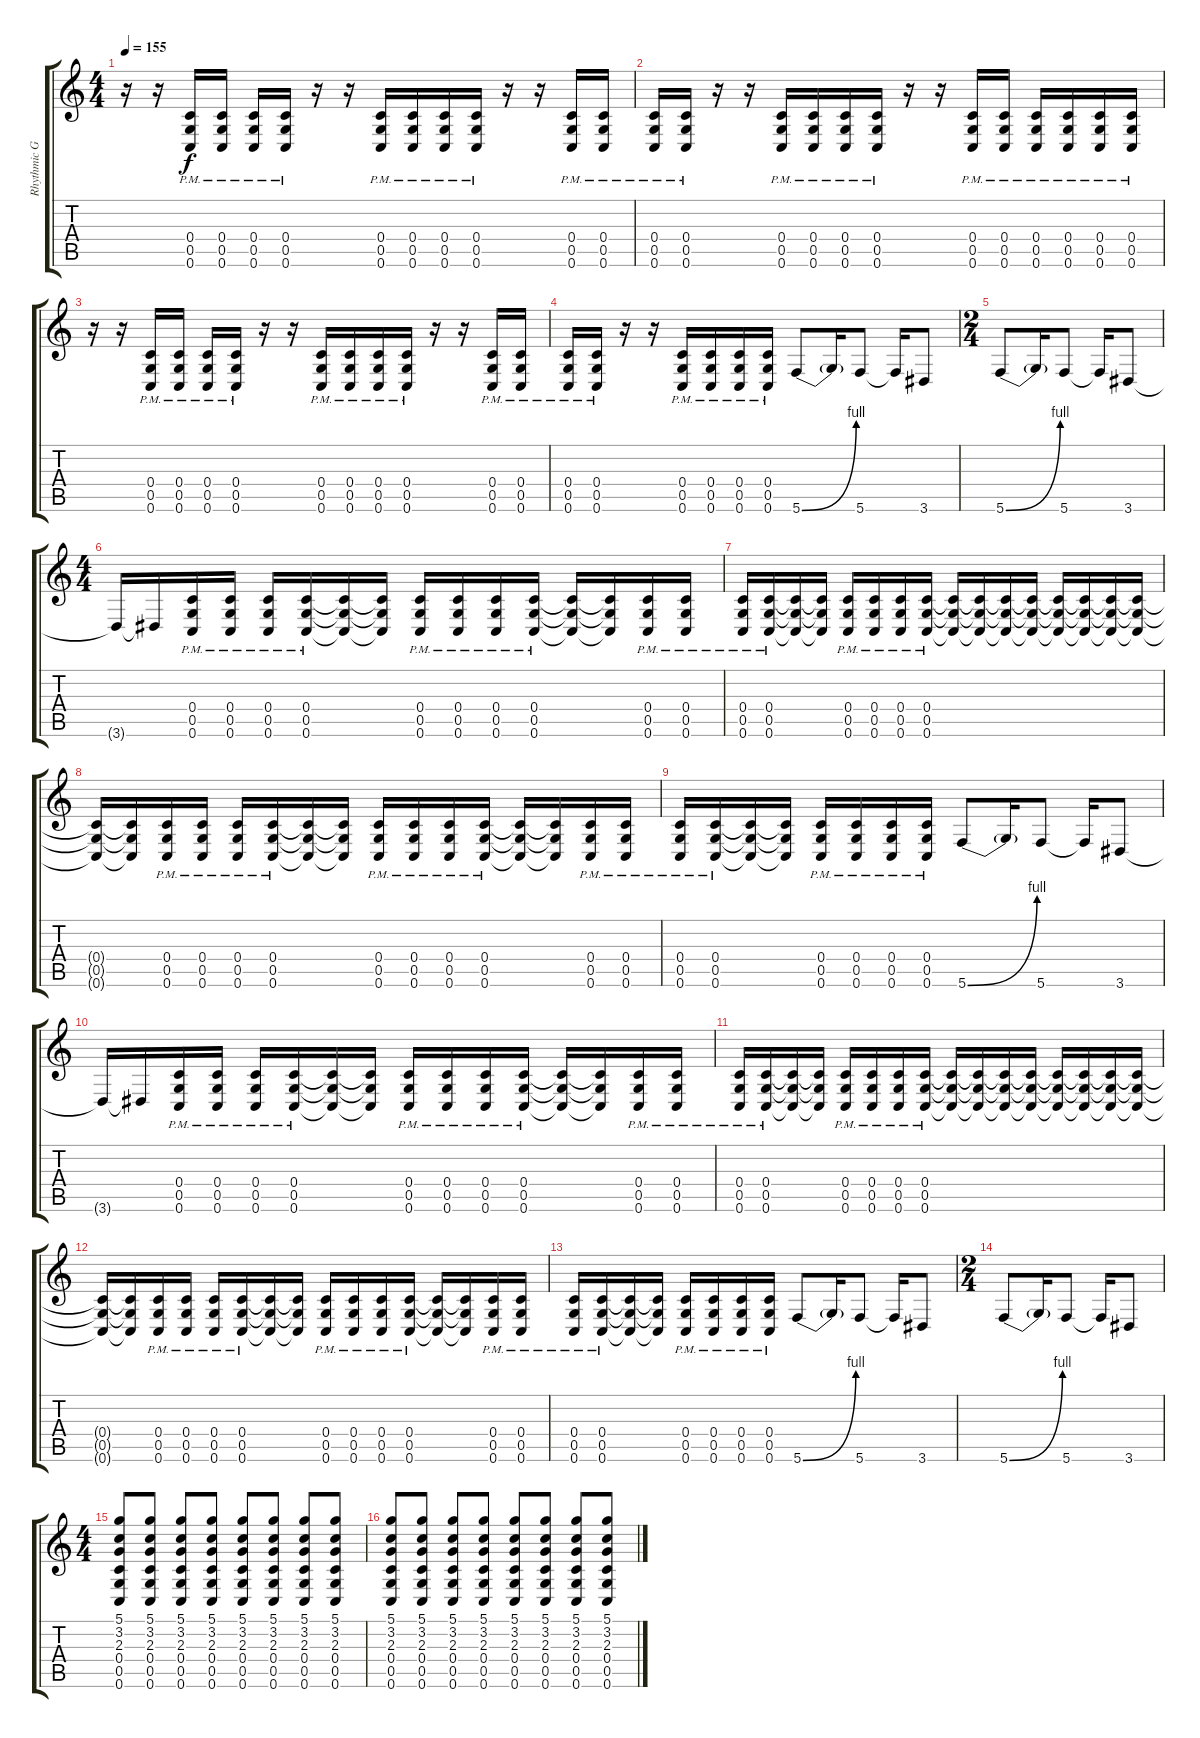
\track ("Rhythmic Guitar (Drop C)" "Rhythmic G") {instrument distortionguitar}
\staff {score tabs}
\tuning (D4 A3 F3 C3 G2 C2) {hide}
\ts (4 4)
\tempo 155
\clef g2
\ks c
r.16{dy f} r.16 (0.4{pm} 0.5{pm} 0.6{pm}).16 (0.4{pm} 0.5{pm} 0.6{pm}).16 (0.4{pm} 0.5{pm} 0.6{pm}).16 (0.4{pm} 0.5{pm} 0.6{pm}).16 r.16 r.16 (0.4{pm} 0.5{pm} 0.6{pm}).16 (0.4{pm} 0.5{pm} 0.6{pm}).16 (0.4{pm} 0.5{pm} 0.6{pm}).16 (0.4{pm} 0.5{pm} 0.6{pm}).16 r.16 r.16 (0.4{pm} 0.5{pm} 0.6{pm}).16 (0.4{pm} 0.5{pm} 0.6{pm}).16 |
(0.4{pm} 0.5{pm} 0.6{pm}).16 (0.4{pm} 0.5{pm} 0.6{pm}).16 r.16 r.16 (0.4{pm} 0.5{pm} 0.6{pm}).16 (0.4{pm} 0.5{pm} 0.6{pm}).16 (0.4{pm} 0.5{pm} 0.6{pm}).16 (0.4{pm} 0.5{pm} 0.6{pm}).16 r.16 r.16 (0.4{pm} 0.5{pm} 0.6{pm}).16 (0.4{pm} 0.5{pm} 0.6{pm}).16 (0.4{pm} 0.5{pm} 0.6{pm}).16 (0.4{pm} 0.5{pm} 0.6{pm}).16 (0.4{pm} 0.5{pm} 0.6{pm}).16 (0.4{pm} 0.5{pm} 0.6{pm}).16 |
r.16 r.16 (0.4{pm} 0.5{pm} 0.6{pm}).16 (0.4{pm} 0.5{pm} 0.6{pm}).16 (0.4{pm} 0.5{pm} 0.6{pm}).16 (0.4{pm} 0.5{pm} 0.6{pm}).16 r.16 r.16 (0.4{pm} 0.5{pm} 0.6{pm}).16 (0.4{pm} 0.5{pm} 0.6{pm}).16 (0.4{pm} 0.5{pm} 0.6{pm}).16 (0.4{pm} 0.5{pm} 0.6{pm}).16 r.16 r.16 (0.4{pm} 0.5{pm} 0.6{pm}).16 (0.4{pm} 0.5{pm} 0.6{pm}).16 |
(0.4{pm} 0.5{pm} 0.6{pm}).16 (0.4{pm} 0.5{pm} 0.6{pm}).16 r.16 r.16 (0.4{pm} 0.5{pm} 0.6{pm}).16 (0.4{pm} 0.5{pm} 0.6{pm}).16 (0.4{pm} 0.5{pm} 0.6{pm}).16 (0.4{pm} 0.5{pm} 0.6{pm}).16 5.6{be (bend 0 0 60 4)}.8 5.6{t}.16 5.6.8 5.6{t}.16 3.6.8 |
\ts (2 4)
5.6{be (bend 0 0 60 4)}.8 5.6{t}.16 5.6.8 5.6{t}.16 3.6.8 |
\ts (4 4)
3.6{t}.16 3.6{t}.16 (0.4{pm} 0.5{pm} 0.6{pm}).16 (0.4{pm} 0.5{pm} 0.6{pm}).16 (0.4{pm} 0.5{pm} 0.6{pm}).16 (0.4{pm} 0.5{pm} 0.6{pm}).16 (0.4{t} 0.5{t} 0.6{t}).16 (0.4{t} 0.5{t} 0.6{t}).16 (0.4{pm} 0.5{pm} 0.6{pm}).16 (0.4{pm} 0.5{pm} 0.6{pm}).16 (0.4{pm} 0.5{pm} 0.6{pm}).16 (0.4{pm} 0.5{pm} 0.6{pm}).16 (0.4{t} 0.5{t} 0.6{t}).16 (0.4{t} 0.5{t} 0.6{t}).16 (0.4{pm} 0.5{pm} 0.6{pm}).16 (0.4{pm} 0.5{pm} 0.6{pm}).16 |
(0.4{pm} 0.5{pm} 0.6{pm}).16 (0.4{pm} 0.5{pm} 0.6{pm}).16 (0.4{t} 0.5{t} 0.6{t}).16 (0.4{t} 0.5{t} 0.6{t}).16 (0.4{pm} 0.5{pm} 0.6{pm}).16 (0.4{pm} 0.5{pm} 0.6{pm}).16 (0.4{pm} 0.5{pm} 0.6{pm}).16 (0.4{pm} 0.5{pm} 0.6{pm}).16 (0.4{t} 0.5{t} 0.6{t}).16 (0.4{t} 0.5{t} 0.6{t}).16 (0.4{t} 0.5{t} 0.6{t}).16 (0.4{t} 0.5{t} 0.6{t}).16 (0.4{t} 0.5{t} 0.6{t}).16 (0.4{t} 0.5{t} 0.6{t}).16 (0.4{t} 0.5{t} 0.6{t}).16 (0.4{t} 0.5{t} 0.6{t}).16 |
(0.4{t} 0.5{t} 0.6{t}).16 (0.4{t} 0.5{t} 0.6{t}).16 (0.4{pm} 0.5{pm} 0.6{pm}).16 (0.4{pm} 0.5{pm} 0.6{pm}).16 (0.4{pm} 0.5{pm} 0.6{pm}).16 (0.4{pm} 0.5{pm} 0.6{pm}).16 (0.4{t} 0.5{t} 0.6{t}).16 (0.4{t} 0.5{t} 0.6{t}).16 (0.4{pm} 0.5{pm} 0.6{pm}).16 (0.4{pm} 0.5{pm} 0.6{pm}).16 (0.4{pm} 0.5{pm} 0.6{pm}).16 (0.4{pm} 0.5{pm} 0.6{pm}).16 (0.4{t} 0.5{t} 0.6{t}).16 (0.4{t} 0.5{t} 0.6{t}).16 (0.4{pm} 0.5{pm} 0.6{pm}).16 (0.4{pm} 0.5{pm} 0.6{pm}).16 |
(0.4{pm} 0.5{pm} 0.6{pm}).16 (0.4{pm} 0.5{pm} 0.6{pm}).16 (0.4{t} 0.5{t} 0.6{t}).16 (0.4{t} 0.5{t} 0.6{t}).16 (0.4{pm} 0.5{pm} 0.6{pm}).16 (0.4{pm} 0.5{pm} 0.6{pm}).16 (0.4{pm} 0.5{pm} 0.6{pm}).16 (0.4{pm} 0.5{pm} 0.6{pm}).16 5.6{be (bend 0 0 60 4)}.8 5.6{t}.16 5.6.8 5.6{t}.16 3.6.8 |
3.6{t}.16 3.6{t}.16 (0.4{pm} 0.5{pm} 0.6{pm}).16 (0.4{pm} 0.5{pm} 0.6{pm}).16 (0.4{pm} 0.5{pm} 0.6{pm}).16 (0.4{pm} 0.5{pm} 0.6{pm}).16 (0.4{t} 0.5{t} 0.6{t}).16 (0.4{t} 0.5{t} 0.6{t}).16 (0.4{pm} 0.5{pm} 0.6{pm}).16 (0.4{pm} 0.5{pm} 0.6{pm}).16 (0.4{pm} 0.5{pm} 0.6{pm}).16 (0.4{pm} 0.5{pm} 0.6{pm}).16 (0.4{t} 0.5{t} 0.6{t}).16 (0.4{t} 0.5{t} 0.6{t}).16 (0.4{pm} 0.5{pm} 0.6{pm}).16 (0.4{pm} 0.5{pm} 0.6{pm}).16 |
(0.4{pm} 0.5{pm} 0.6{pm}).16 (0.4{pm} 0.5{pm} 0.6{pm}).16 (0.4{t} 0.5{t} 0.6{t}).16 (0.4{t} 0.5{t} 0.6{t}).16 (0.4{pm} 0.5{pm} 0.6{pm}).16 (0.4{pm} 0.5{pm} 0.6{pm}).16 (0.4{pm} 0.5{pm} 0.6{pm}).16 (0.4{pm} 0.5{pm} 0.6{pm}).16 (0.4{t} 0.5{t} 0.6{t}).16 (0.4{t} 0.5{t} 0.6{t}).16 (0.4{t} 0.5{t} 0.6{t}).16 (0.4{t} 0.5{t} 0.6{t}).16 (0.4{t} 0.5{t} 0.6{t}).16 (0.4{t} 0.5{t} 0.6{t}).16 (0.4{t} 0.5{t} 0.6{t}).16 (0.4{t} 0.5{t} 0.6{t}).16 |
(0.4{t} 0.5{t} 0.6{t}).16 (0.4{t} 0.5{t} 0.6{t}).16 (0.4{pm} 0.5{pm} 0.6{pm}).16 (0.4{pm} 0.5{pm} 0.6{pm}).16 (0.4{pm} 0.5{pm} 0.6{pm}).16 (0.4{pm} 0.5{pm} 0.6{pm}).16 (0.4{t} 0.5{t} 0.6{t}).16 (0.4{t} 0.5{t} 0.6{t}).16 (0.4{pm} 0.5{pm} 0.6{pm}).16 (0.4{pm} 0.5{pm} 0.6{pm}).16 (0.4{pm} 0.5{pm} 0.6{pm}).16 (0.4{pm} 0.5{pm} 0.6{pm}).16 (0.4{t} 0.5{t} 0.6{t}).16 (0.4{t} 0.5{t} 0.6{t}).16 (0.4{pm} 0.5{pm} 0.6{pm}).16 (0.4{pm} 0.5{pm} 0.6{pm}).16 |
(0.4{pm} 0.5{pm} 0.6{pm}).16 (0.4{pm} 0.5{pm} 0.6{pm}).16 (0.4{t} 0.5{t} 0.6{t}).16 (0.4{t} 0.5{t} 0.6{t}).16 (0.4{pm} 0.5{pm} 0.6{pm}).16 (0.4{pm} 0.5{pm} 0.6{pm}).16 (0.4{pm} 0.5{pm} 0.6{pm}).16 (0.4{pm} 0.5{pm} 0.6{pm}).16 5.6{be (bend 0 0 60 4)}.8 5.6{t}.16 5.6.8 5.6{t}.16 3.6.8 |
\ts (2 4)
5.6{be (bend 0 0 60 4)}.8 5.6{t}.16 5.6.8 5.6{t}.16 3.6.8 |
\ts (4 4)
(5.1 3.2 2.3 0.4 0.5 0.6).8 (5.1 3.2 2.3 0.4 0.5 0.6).8 (5.1 3.2 2.3 0.4 0.5 0.6).8 (5.1 3.2 2.3 0.4 0.5 0.6).8 (5.1 3.2 2.3 0.4 0.5 0.6).8 (5.1 3.2 2.3 0.4 0.5 0.6).8 (5.1 3.2 2.3 0.4 0.5 0.6).8 (5.1 3.2 2.3 0.4 0.5 0.6).8 |
(5.1 3.2 2.3 0.4 0.5 0.6).8 (5.1 3.2 2.3 0.4 0.5 0.6).8 (5.1 3.2 2.3 0.4 0.5 0.6).8 (5.1 3.2 2.3 0.4 0.5 0.6).8 (5.1 3.2 2.3 0.4 0.5 0.6).8 (5.1 3.2 2.3 0.4 0.5 0.6).8 (5.1 3.2 2.3 0.4 0.5 0.6).8 (5.1 3.2 2.3 0.4 0.5 0.6).8
